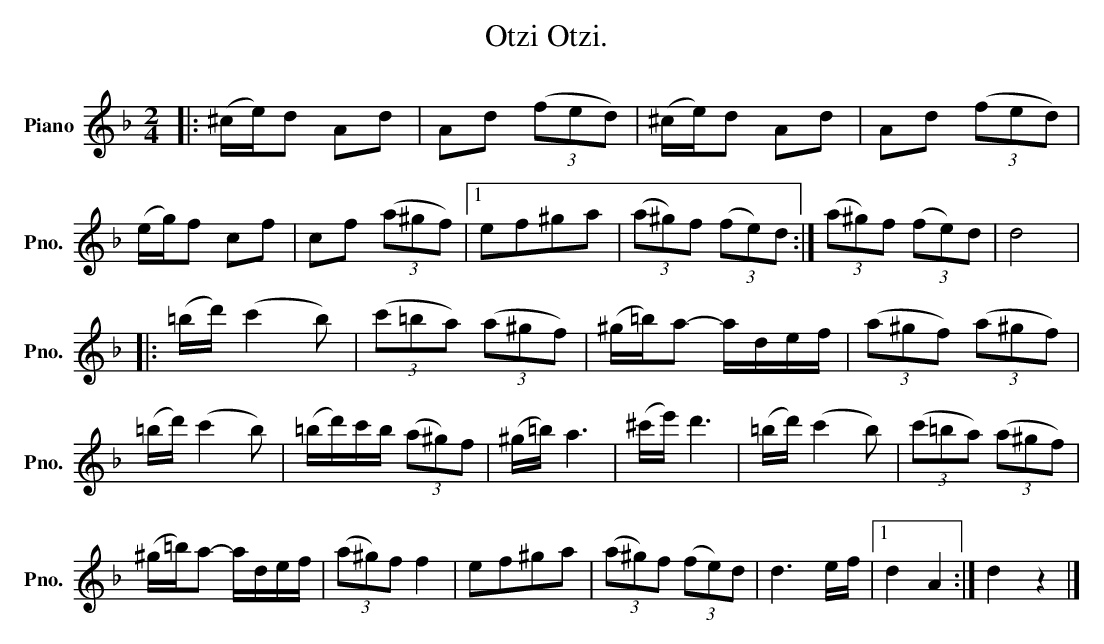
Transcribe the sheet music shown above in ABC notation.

X:1
T:Otzi Otzi.
L:1/8
M:2/4
K:Dmin
V:1 treble nm="Piano" snm="Pno."
V:1
|: (^c/e/)d Ad | Ad (3(fed) | (^c/e/)d Ad | Ad (3(fed) |$ (e/g/)f cf | cf (3(a^gf) |1 ef^ga | %7
 (3(a^g)f (3(fe)d :| (3(a^g)f (3(fe)d | d4 |:$ (=b/d'/) (c'2 b) | (3(c'=ba) (3(a^gf) | %12
 (^g/=b/)a- a/d/e/f/ | (3(a^gf) (3(a^gf) |$ (=b/d'/) (c'2 b) | (=b/d'/)c'/b/ (3(a^g)f | %16
 (^g/=b/) a3 | (^c'/e'/) d'3 | (=b/d'/) (c'2 b) | (3(c'=ba) (3(a^gf) |$ (^g/=b/)a- a/d/e/f/ | %21
 (3(a^g)f f2 | ef^ga | (3(a^g)f (3(fe)d | d3 e/f/ |1 d2 A2 :| d2 z2 |] %27
